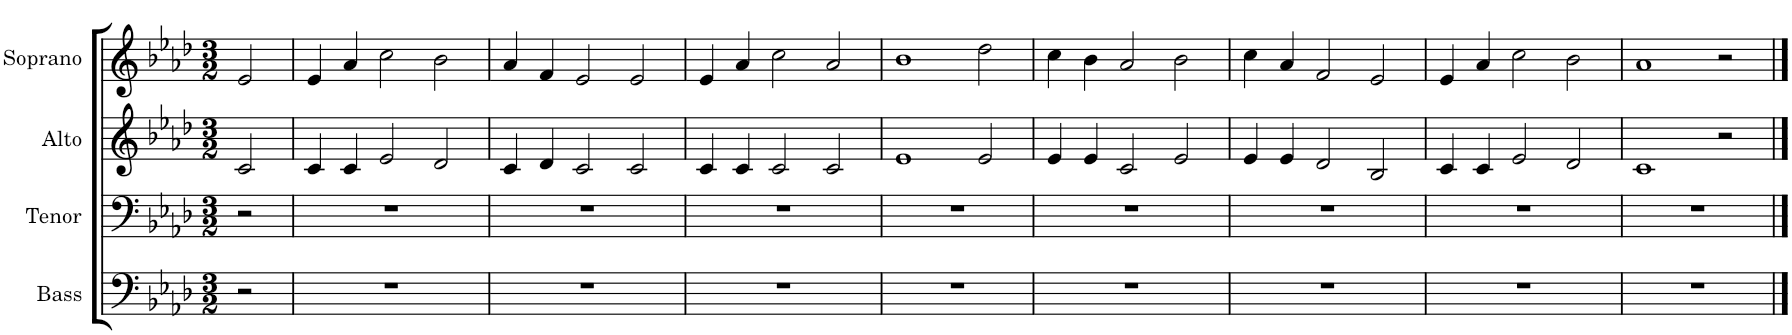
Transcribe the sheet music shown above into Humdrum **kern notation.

**kern	**kern	**kern	**kern
*part4	*part3	*part2	*part1
*staff4	*staff3	*staff2	*staff1
*I"Bass	*I"Tenor	*I"Alto	*I"Soprano
*I'B.	*I'T.	*I'A.	*I'S.
*clefF4	*clefF4	*clefG2	*clefG2
*k[b-e-a-d-]	*k[b-e-a-d-]	*k[b-e-a-d-]	*k[b-e-a-d-]
*M3/2	*M3/2	*M3/2	*M3/2
=	=	=	=
2r	2r	2c/	2e-/
=1	=1	=1	=1
1.r	1.r	4c/	4e-/
.	.	4c/	4a-/
.	.	2e-/	2cc\
.	.	2d-/	2b-\
=2	=2	=2	=2
1.r	1.r	4c/	4a-/
.	.	4d-/	4f/
.	.	2c/	2e-/
.	.	2c/	2e-/
=3	=3	=3	=3
1.r	1.r	4c/	4e-/
.	.	4c/	4a-/
.	.	2c/	2cc\
.	.	2c/	2a-/
=4	=4	=4	=4
1.r	1.r	1e-	1b-
.	.	2e-/	2dd-\
=5	=5	=5	=5
1.r	1.r	4e-/	4cc\
.	.	4e-/	4b-\
.	.	2c/	2a-/
.	.	2e-/	2b-\
=6	=6	=6	=6
1.r	1.r	4e-/	4cc\
.	.	4e-/	4a-/
.	.	2d-/	2f/
.	.	2B-/	2e-/
=7	=7	=7	=7
1.r	1.r	4c/	4e-/
.	.	4c/	4a-/
.	.	2e-/	2cc\
.	.	2d-/	2b-\
=8	=8	=8	=8
1.r	1.r	1c	1a-
.	.	2r	2r
==	==	==	==
*-	*-	*-	*-
